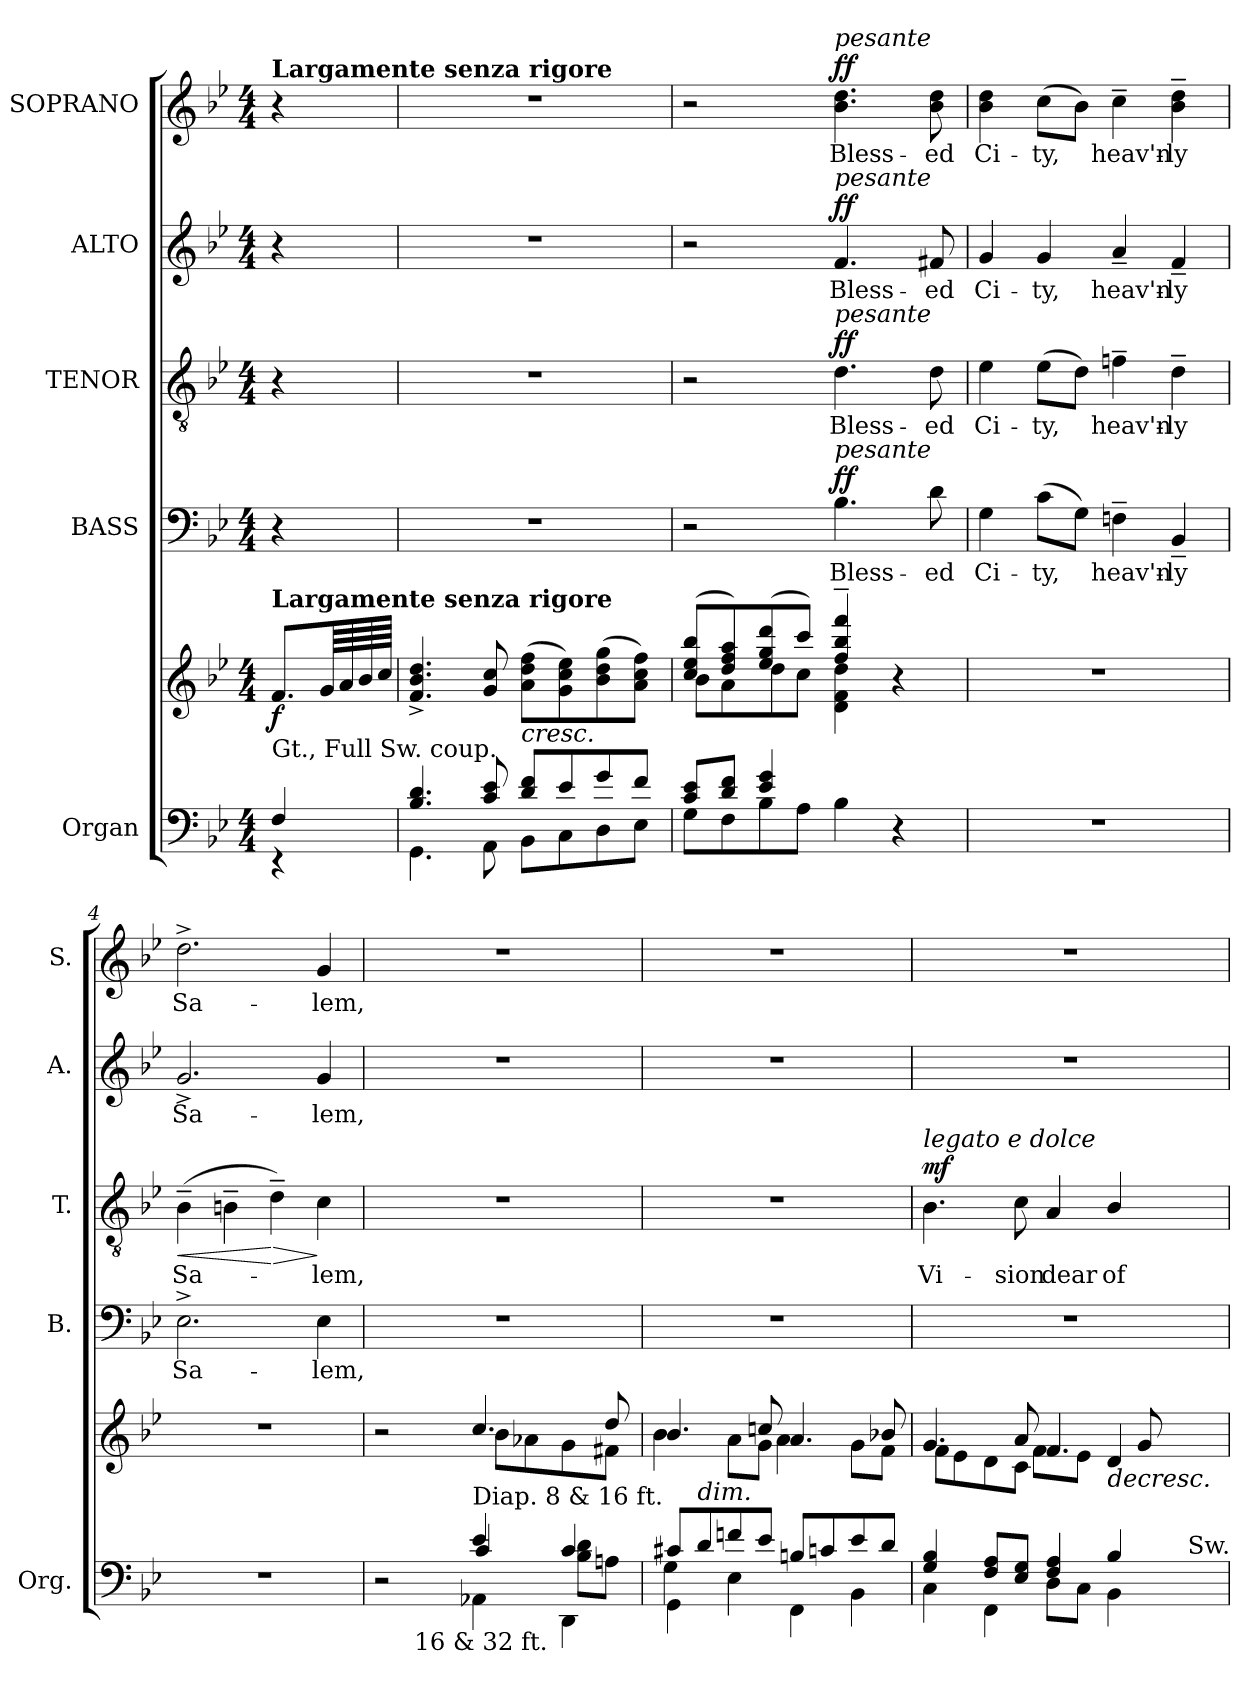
**kern	**kern	**dynam	**kern	**text	**dynam	**kern	**text	**dynam	**kern	**text	**dynam	**kern	**text	**dynam
*part5	*part5	*part5	*part4	*part4	*part4	*part3	*part3	*part3	*part2	*part2	*part2	*part1	*part1	*part1
*staff6	*staff5	*staff5/6	*staff4	*staff4	*staff4	*staff3	*staff3	*staff3	*staff2	*staff2	*staff2	*staff1	*staff1	*staff1
*I"Organ	*	*	*I"BASS	*	*	*I"TENOR	*	*	*I"ALTO	*	*	*I"SOPRANO	*	*
*I'Org.	*	*	*I'B.	*	*	*I'T.	*	*	*I'A.	*	*	*I'S.	*	*
!!LO:PB:g=z
*clefF4	*clefG2	*	*clefF4	*	*	*clefGv2	*	*	*clefG2	*	*	*clefG2	*	*
*	*	*	*	*	*	*ITrd7c12	*	*	*	*	*	*	*	*
*k[b-e-]	*k[b-e-]	*	*k[b-e-]	*	*	*k[b-e-]	*	*	*k[b-e-]	*	*	*k[b-e-]	*	*
*B-:	*B-:	*	*B-:	*	*	*B-:	*	*	*B-:	*	*	*B-:	*	*
*M4/4	*M4/4	*	*M4/4	*	*	*M4/4	*	*	*M4/4	*	*	*M4/4	*	*
=	=	=	=	=	=	=	=	=	=	=	=	=	=	=
*^	*	*	*	*	*	*	*	*	*	*	*	*	*	*
!	!	!	!	!	!	!	!	!	!	!	!	!	!LO:TX:a:B:t=Largamente senza rigore	!	!
!	!	!LO:TX:a:B:t=Largamente senza rigore	!	!	!	!	!	!	!	!	!	!	!	!	!
!LO:TX:a:t=Gt., Full Sw. coup.	!	!	!	!	!	!	!	!	!	!	!	!	!	!	!
4Fi/	4r	8.fi/L	f	4r	.	.	4r	.	.	4r	.	.	4r	.	.
.	.	64gi/LLL	.	.	.	.	.	.	.	.	.	.	.	.	.
.	.	64ai/	.	.	.	.	.	.	.	.	.	.	.	.	.
.	.	64b-i/	.	.	.	.	.	.	.	.	.	.	.	.	.
.	.	64cci/JJJJ	.	.	.	.	.	.	.	.	.	.	.	.	.
=1	=1	=1	=1	=1	=1	=1	=1	=1	=1	=1	=1	=1	=1	=1	=1
4.B-i/ 4.di	4.GGi\	4.fi/^ 4.b-i^ 4.ddi^	.	1r	.	.	1r	.	.	1r	.	.	1r	.	.
8ci/ 8e-i	8AAi\	8gi/ 8cci	.	.	.	.	.	.	.	.	.	.	.	.	.
!	!	!LO:TX:b:i:t=cresc.	!	!	!	!	!	!	!	!	!	!	!	!	!
8di/ 8fiL	8BB-i\L	(8ai\ 8ddi 8ffiL	.	.	.	.	.	.	.	.	.	.	.	.	.
8e-i/	8Ci\	8gi\ 8cci 8ee-i)	.	.	.	.	.	.	.	.	.	.	.	.	.
8gi/	8Di\	(8b-i\ 8ddi 8ggi	.	.	.	.	.	.	.	.	.	.	.	.	.
8fi/J	8E-i\J	8ai\ 8cci 8ffiJ)	.	.	.	.	.	.	.	.	.	.	.	.	.
=2	=2	=2	=2	=2	=2	=2	=2	=2	=2	=2	=2	=2	=2	=2	=2
*	*	*^	*	*	*	*	*	*	*	*	*	*	*	*	*
8ci/ 8e-iL	8Gi\L	(8cci/ 8ee-i 8bb-iL	8b-i\L	.	2r	.	.	2r	.	.	2r	.	.	2r	.	.
8di/ 8fiJ	8Fi\	8ddi/ 8ffi 8aai)	8ai\	.	.	.	.	.	.	.	.	.	.	.	.	.
4e-i/ 4gi	8B-i\	(8ee-i/ 8ggi 8dddi	8ddi\	.	.	.	.	.	.	.	.	.	.	.	.	.
.	8Ai\J	8ccci/J)	8cci\J	.	.	.	.	.	.	.	.	.	.	.	.	.
!	!	!	!	!	!	!LO:LY:b:color=#000000	!	!	!	!	!	!	!	!	!	!
!	!	!	!	!	!	!	!	!	!LO:LY:b:color=#000000	!	!	!	!	!	!	!
!	!	!	!	!	!	!	!	!	!	!	!	!LO:LY:b:color=#000000	!	!	!	!
!	!	!	!	!	!	!	!	!	!	!	!	!	!	!LO:TX:a:i:t=pesante	!	!
!	!	!	!	!	!	!	!	!	!	!	!LO:TX:a:i:t=pesante	!	!	!	!	!
!	!	!	!	!	!	!	!	!LO:TX:a:i:t=pesante	!	!	!	!	!	!	!	!
!	!	!	!	!	!LO:TX:a:i:t=pesante	!	!	!	!	!	!	!	!	!	!	!
!	!	!	!	!	!	!	!	!	!	!	!	!	!	!	!LO:LY:b:color=#000000	!
4B-i\	2ryy	4ffi/~ 4bb-i~ 4fffi~	4di\ 4fi 4ddi	.	4.B-i\	Bless-	ff	4.Di\	Bless-	ff	4.fi/	Bless-	ff	4.b-i\ 4.ddi	Bless-	ff
4r	.	4r	4ryy	.	.	.	.	.	.	.	.	.	.	.	.	.
!	!	!	!	!	!	!LO:LY:b:color=#000000	!	!	!	!	!	!	!	!	!	!
!	!	!	!	!	!	!	!	!	!LO:LY:b:color=#000000	!	!	!	!	!	!	!
!	!	!	!	!	!	!	!	!	!	!	!	!LO:LY:b:color=#000000	!	!	!	!
!	!	!	!	!	!	!	!	!	!	!	!	!	!	!	!LO:LY:b:color=#000000	!
.	.	.	.	.	8di\	-ed	.	8Di\	-ed	.	8f#Xi/	-ed	.	8b-i\ 8ddi	-ed	.
*v	*v	*	*	*	*	*	*	*	*	*	*	*	*	*	*	*
*	*v	*v	*	*	*	*	*	*	*	*	*	*	*	*	*
=3	=3	=3	=3	=3	=3	=3	=3	=3	=3	=3	=3	=3	=3	=3
!	!	!	!	!LO:LY:b:color=#000000	!	!	!	!	!	!	!	!	!	!
!	!	!	!	!	!	!	!LO:LY:b:color=#000000	!	!	!	!	!	!	!
!	!	!	!	!	!	!	!	!	!	!LO:LY:b:color=#000000	!	!	!	!
!	!	!	!	!	!	!	!	!	!	!	!	!	!LO:LY:b:color=#000000	!
1r	1r	.	4Gi\	Ci-	.	4E-i\	Ci-	.	4gi/	Ci-	.	4b-i\ 4ddi	Ci-	.
!	!	!	!	!LO:LY:b:color=#000000	!	!	!	!	!	!	!	!	!	!
!	!	!	!	!	!	!	!LO:LY:b:color=#000000	!	!	!	!	!	!	!
!	!	!	!	!	!	!	!	!	!	!LO:LY:b:color=#000000	!	!	!	!
!	!	!	!	!	!	!	!	!	!	!	!	!	!LO:LY:b:color=#000000	!
.	.	.	(8ci\L	-ty,	.	(8E-i\L	-ty,	.	4gi/	-ty,	.	(8cci\L	-ty,	.
.	.	.	8Gi\J)	.	.	8Di\J)	.	.	.	.	.	8b-i\J)	.	.
!	!	!	!	!LO:LY:b:color=#000000	!	!	!	!	!	!	!	!	!	!
!	!	!	!	!	!	!	!LO:LY:b:color=#000000	!	!	!	!	!	!	!
!	!	!	!	!	!	!	!	!	!	!LO:LY:b:color=#000000	!	!	!	!
!	!	!	!	!	!	!	!	!	!	!	!	!	!LO:LY:b:color=#000000	!
.	.	.	4Fn~i\	heav'n-	.	4Fn~i\	heav'n-	.	4a~i/	heav'n-	.	4cc~i\	heav'n-	.
!	!	!	!	!LO:LY:b:color=#000000	!	!	!	!	!	!	!	!	!	!
!	!	!	!	!	!	!	!LO:LY:b:color=#000000	!	!	!	!	!	!	!
!	!	!	!	!	!	!	!	!	!	!LO:LY:b:color=#000000	!	!	!	!
!	!	!	!	!	!	!	!	!	!	!	!	!	!LO:LY:b:color=#000000	!
.	.	.	4BB-~i/	-ly	.	4D~i\	-ly	.	4f~i/	-ly	.	4b-i\~ 4ddi~	-ly	.
=4	=4	=4	=4	=4	=4	=4	=4	=4	=4	=4	=4	=4	=4	=4
!	!	!	!	!LO:LY:b:color=#000000	!	!	!	!	!	!	!	!	!	!
!	!	!	!	!	!	!	!LO:LY:b:color=#000000	!LO:HP:b	!	!	!	!	!	!
!	!	!	!	!	!	!	!	!	!	!LO:LY:b:color=#000000	!	!	!	!
!	!	!	!	!	!	!	!	!	!	!	!	!	!LO:LY:b:color=#000000	!
1r	1r	.	2.E-^i\	Sa-	.	(4BB-~i\	Sa-	<	2.g^i/	Sa-	.	2.dd^i\	Sa-	.
.	.	.	.	.	.	4BBn~i\	.	.	.	.	.	.	.	.
!	!	!	!	!	!	!	!	!LO:HP:n=1:b	!	!	!	!	!	!
.	.	.	.	.	.	4D~i\)	.	[ >	.	.	.	.	.	.
!	!	!	!	!LO:LY:b:color=#000000	!	!	!	!	!	!	!	!	!	!
!	!	!	!	!	!	!	!LO:LY:b:color=#000000	!	!	!	!	!	!	!
!	!	!	!	!	!	!	!	!	!	!LO:LY:b:color=#000000	!	!	!	!
!	!	!	!	!	!	!	!	!	!	!	!	!	!LO:LY:b:color=#000000	!
.	.	.	4E-i\	-lem,	.	4Ci\	-lem,	]	4gi/	-lem,	.	4gi/	-lem,	.
!!LO:LB:g=z
=5	=5	=5	=5	=5	=5	=5	=5	=5	=5	=5	=5	=5	=5	=5
*^	*^	*	*	*	*	*	*	*	*	*	*	*	*	*
*	*^	*	*	*	*	*	*	*	*	*	*	*	*	*	*	*
*	*	*^	*	*	*	*	*	*	*	*	*	*	*	*	*	*	*
2r	2ryy	2ryy	8ryy	2r	2ryy	.	1r	.	.	1r	.	.	1r	.	.	1r	.	.
.	.	.	64ryy	.	.	.	.	.	.	.	.	.	.	.	.	.	.	.
!	!	!	!LO:TX:b:t=16 & 32 ft.	!	!	!	!	!	!	!	!	!	!	!	!	!	!	!
.	.	.	2ryy	.	.	.	.	.	.	.	.	.	.	.	.	.	.	.
!LO:TX:a:t=Diap. 8 & 16 ft.	!	!	!	!	!	!	!	!	!	!	!	!	!	!	!	!	!	!
4e-i/	4AA-Xi\	4ci/	.	4.cci/	8b-i\L	.	.	.	.	.	.	.	.	.	.	.	.	.
.	.	.	.	.	8a-Xi\	.	.	.	.	.	.	.	.	.	.	.	.	.
.	.	.	4ryy	.	.	.	.	.	.	.	.	.	.	.	.	.	.	.
4ci/	8B-i\ 8diL	4DDi\	.	.	8gi\	.	.	.	.	.	.	.	.	.	.	.	.	.
.	8Ani\J	.	.	8ddi/	8f#Xi\J	.	.	.	.	.	.	.	.	.	.	.	.	.
.	.	.	16..ryy	.	.	.	.	.	.	.	.	.	.	.	.	.	.	.
*	*	*v	*v	*	*	*	*	*	*	*	*	*	*	*	*	*	*	*
=6	=6	=6	=6	=6	=6	=6	=6	=6	=6	=6	=6	=6	=6	=6	=6	=6	=6
8c#Xi/L	4GGi\	4Gi\	4.b-i/	4b-i\	.	1r	.	.	1r	.	.	1r	.	.	1r	.	.
!LO:TX:a:i:t=dim.	!	!	!	!	!	!	!	!	!	!	!	!	!	!	!	!	!
8di/	.	.	.	.	.	.	.	.	.	.	.	.	.	.	.	.	.
8fni/	4E-i\	2.ryy	.	8ai\L	.	.	.	.	.	.	.	.	.	.	.	.	.
8e-i/J	.	.	8ccni/	8gi\J	.	.	.	.	.	.	.	.	.	.	.	.	.
8Bni/L	4FFi\	.	4.ai/	4ai\	.	.	.	.	.	.	.	.	.	.	.	.	.
8cni/	.	.	.	.	.	.	.	.	.	.	.	.	.	.	.	.	.
8e-i/	4BB-i\	.	.	8gi\L	.	.	.	.	.	.	.	.	.	.	.	.	.
8di/J	.	.	8b-Xi/	8fi\J	.	.	.	.	.	.	.	.	.	.	.	.	.
=7	=7	=7	=7	=7	=7	=7	=7	=7	=7	=7	=7	=7	=7	=7	=7	=7	=7
!	!	!	!	!	!	!	!	!	!LO:TX:a:i:t=legato e dolce	!	!	!	!	!	!	!	!
!	!	!	!	!	!	!	!	!	!	!LO:LY:b:color=#000000	!	!	!	!	!	!	!
4Gi/ 4B-i	4Ci\	2ryy	4.gi/	8fi\L	.	1r	.	.	4.BB-i\	Vi-	mf	1r	.	.	1r	.	.
.	.	.	.	8e-i\	.	.	.	.	.	.	.	.	.	.	.	.	.
8Fi/ 8AiL	4FFi\	.	.	8di\	]	.	.	.	.	.	.	.	.	.	.	.	.
!	!	!	!	!	!	!	!	!	!	!LO:LY:b:color=#000000	!	!	!	!	!	!	!
8E-i/ 8GiJ	.	.	8ai/	8ci\J	.	.	.	.	8Ci\	-sion	.	.	.	.	.	.	.
!	!	!	!	!	!	!	!	!	!	!LO:LY:b:color=#000000	!	!	!	!	!	!	!
4Fi/ 4Ai	8Di\L	4ryy	4.fi/	8fi\L	.	.	.	.	4AAi/	dear	.	.	.	.	.	.	.
.	8Ci\J	.	.	8e-i\J	.	.	.	.	.	.	.	.	.	.	.	.	.
!	!	!	!	!	!LO:HP:b	!	!	!	!	!	!	!	!	!	!	!	!
!	!	!	!	!	!	!	!	!	!	!LO:LY:b:color=#000000	!	!	!	!	!	!	!
4B-i/	4BB-i\	8ryy	.	4di/	>	.	.	.	4BB-i/	of	.	.	.	.	.	.	.
.	.	16ryy	8gi/	.	.	.	.	.	.	.	.	.	.	.	.	.	.
.	.	32ryy	.	.	.	.	.	.	.	.	.	.	.	.	.	.	.
.	.	64ryy	.	.	.	.	.	.	.	.	.	.	.	.	.	.	.
.	.	128...ryy	.	.	.	.	.	.	.	.	.	.	.	.	.	.	.
!	!	!LO:TX:a:t=Sw.	!	!	!	!	!	!	!	!	!	!	!	!	!	!	!
.	.	1024ryy	.	.	.	.	.	.	.	.	.	.	.	.	.	.	.
*v	*v	*v	*	*	*	*	*	*	*	*	*	*	*	*	*	*	*
*	*v	*v	*	*	*	*	*	*	*	*	*	*	*	*	*
=	=	=	=	=	=	=	=	=	=	=	=	=	=	=
*-	*-	*-	*-	*-	*-	*-	*-	*-	*-	*-	*-	*-	*-	*-
